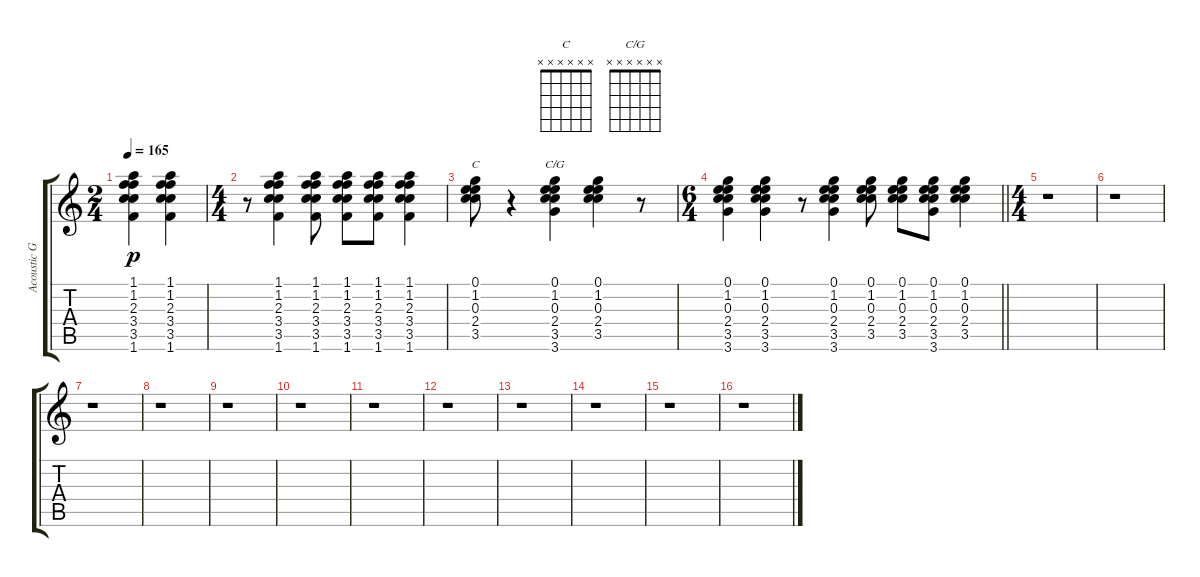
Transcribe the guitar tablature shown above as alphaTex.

\track ("Acoustic Gtr." "Acoustic G") {instrument acousticguitarsteel}
\staff {score tabs}
\tuning (E4 B3 G4 D4 A3 E3) {hide}
\chord ("C" x x x x x x) {firstfret 0}
\chord ("C/G" x x x x x x) {firstfret 0}
\ts (2 4)
\tempo 165
\clef g2
\ks c
(1.1 1.2 2.3 3.4 3.5 1.6).4{dy p} (1.1 1.2 2.3 3.4 3.5 1.6).4 |
\ts (4 4)
r.8 (1.1 1.2 2.3 3.4 3.5 1.6).4 (1.1 1.2 2.3 3.4 3.5 1.6).8 (1.1 1.2 2.3 3.4 3.5 1.6).8 (1.1 1.2 2.3 3.4 3.5 1.6).8 (1.1 1.2 2.3 3.4 3.5 1.6).4 |
(0.1 1.2 0.3 2.4 3.5).8{ch "C"} r.4 (0.1 1.2 0.3 2.4 3.5 3.6).4{ch "C/G"} (0.1 1.2 0.3 2.4 3.5).4 r.8 |
\ts (6 4)
\barLineRight lightlight
(0.1 1.2 0.3 2.4 3.5 3.6).4 (0.1 1.2 0.3 2.4 3.5 3.6).4 r.8 (0.1 1.2 0.3 2.4 3.5 3.6).4 (0.1 1.2 0.3 2.4 3.5).8 (0.1 1.2 0.3 2.4 3.5).8 (0.1 1.2 0.3 2.4 3.5 3.6).8 (0.1 1.2 0.3 2.4 3.5).4 |
\ts (4 4)
r.1 |
r.1 |
r.1 |
r.1 |
r.1 |
r.1 |
r.1 |
r.1 |
r.1 |
r.1 |
r.1 |
r.1
